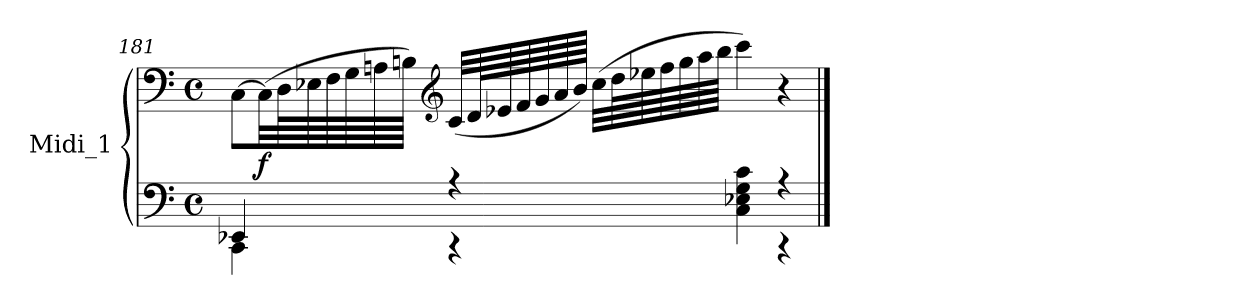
**kern	**kern	**dynam
*part1	*part1	*part1
*staff2	*staff1	*staff1/2
*I"Midi_1	*	*
!!LO:LB:g=z
*clefF4	*clefF4	*
*k[]	*k[]	*
*M4/4	*M4/4	*
*met(c)	*met(c)	*
=181	=181	=181
*^	*	*
4EE-X/	4CC\	[8C\L	.
!	!	!	!LO:DY:b
.	.	(>32C\LL]	f
.	.	64D\L	.
.	.	64E-X\	.
.	.	64F\	.
.	.	64G\	.
.	.	64Ani\	.
.	.	64Bni\JJJJ)	.
*	*	*clefG2	*
4r	4r	(32c/LLL	.
.	.	64d/L	.
.	.	64e-X/	.
.	.	64f/	.
.	.	64g/	.
.	.	64a/	.
.	.	64b/JJJJ)	.
.	.	(>32cc\LLL	.
.	.	64dd\L	.
.	.	64ee-X\	.
.	.	64ff\	.
.	.	64gg\	.
.	.	64aa\	.
.	.	64bb\JJJJ	.
4C\ 4E-X\ 4G\ 4c\	4ryy	4ccc\)	.
4r	4r	4r	.
*v	*v	*	*
==	==	==
*-	*-	*-
